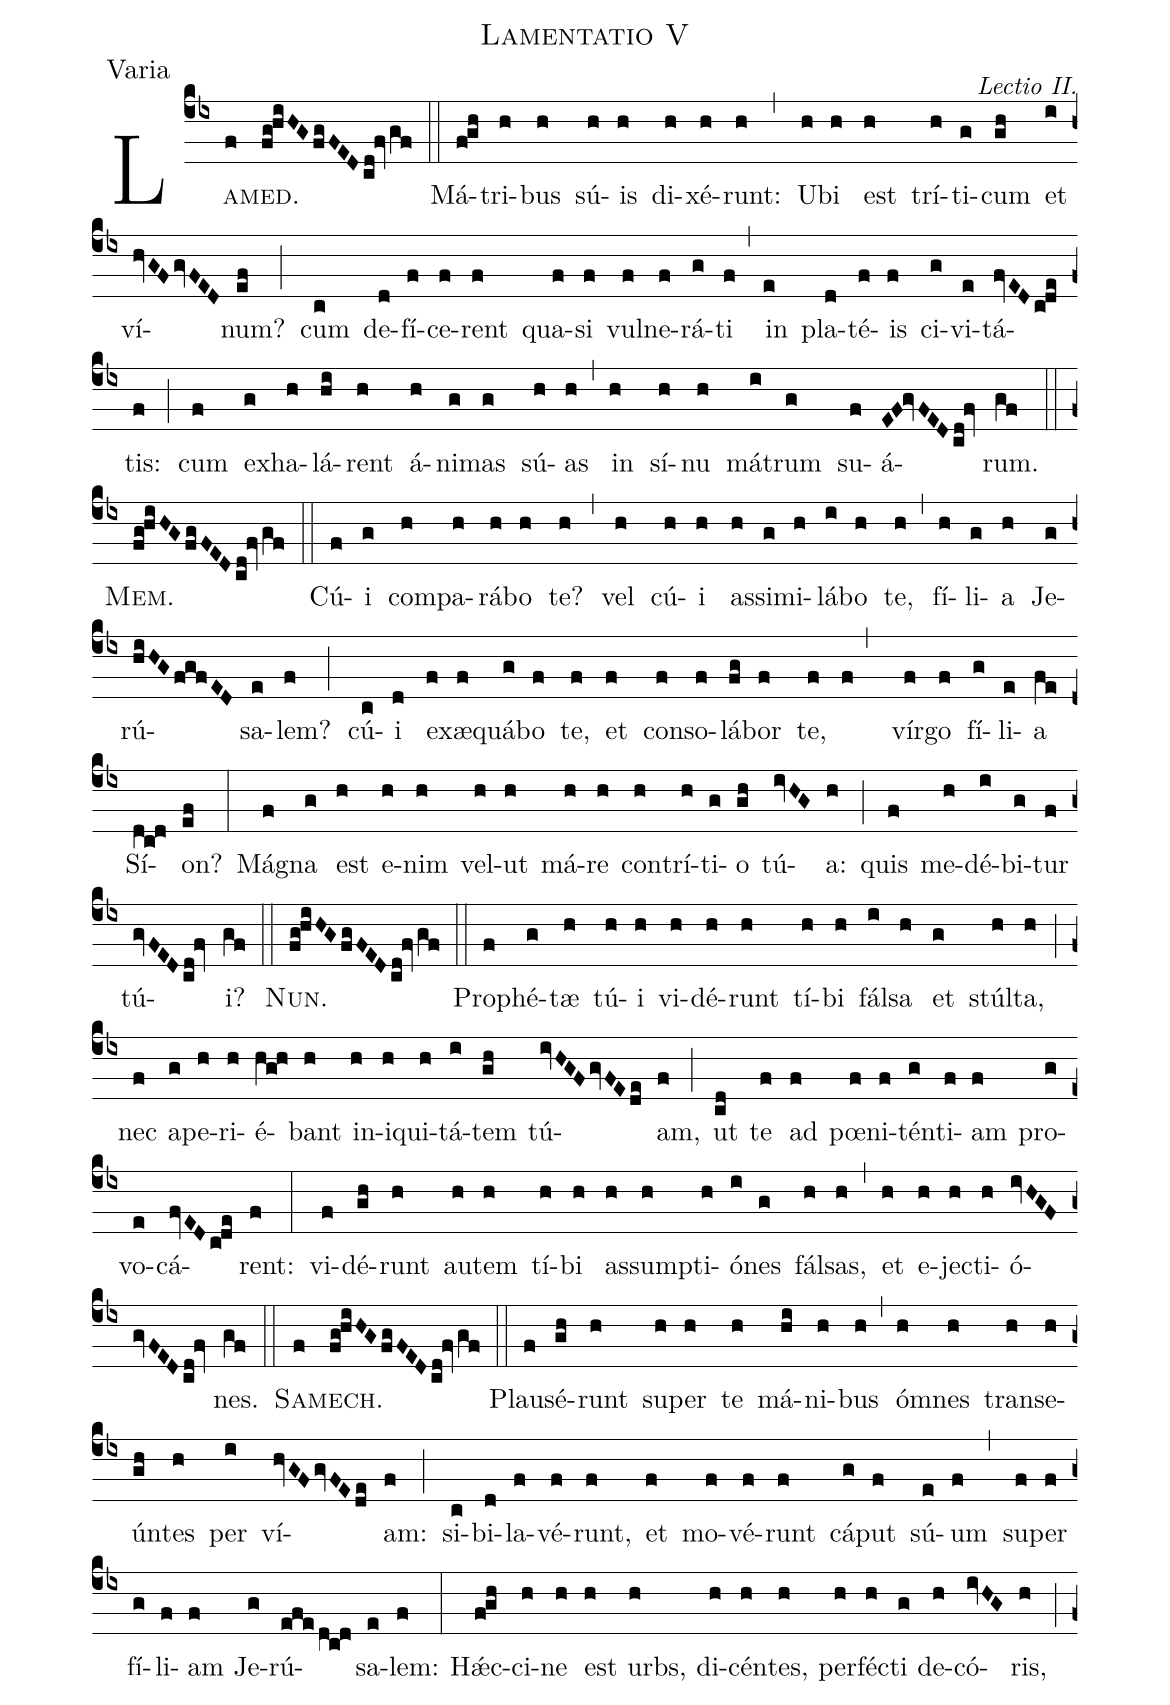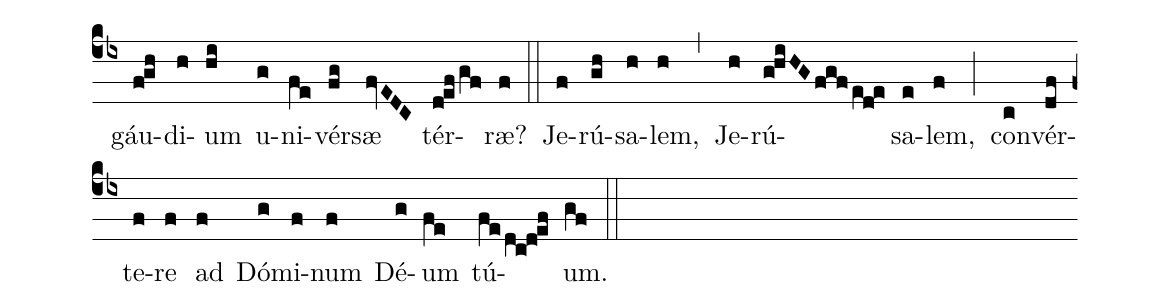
name:Lamentatio V;
office-part:Varia;
commentary:Lectio II.;
%%
(cb4) L<sc>a(f)med</sc>.(fg!hiHGfgFED/cd!fvgf) (::) Má(fgh)tri(h)bus(h) sú(h)is(h) di(h)xé(h)runt:(h) (,) U(h)bi(h) est(h) trí(h)ti(g)cum(gh) et(i) ví(hvGFgvFED)num?(ef) (;) cum(c) de(d)fí(f)ce(f)rent(f) qua(f)si(f) vul(f)ne(f)rá(g)ti(f) (,) in(e) pla(d)té(f)is(f) ci(g)vi(e)tá(fvED/cde)tis:(f) (;) cum(f) ex(g)ha(h)lá(hi)rent(h) á(h)ni(g)mas(g) sú(h)as(h) (,) in(h) sí(h)nu(h) má(i)trum(g) su(f)á(EF!gvFED/cd!fv)rum.(gf) (::)
<sc>Mem</sc>.(fg!hiHGfgFED/cd!fvgf) (::) Cú(f)i(g) com(h)pa(h)rá(h)bo(h) te?(h) (,) vel(h) cú(h)i(h) as(h)si(g)mi(h)lá(i)bo(h) te,(h) (,) fí(h)li(g)a(h) Je(g)rú(hiHG/fgfED)sa(e)lem?(f) (;) cú(c)i(d)  ex(f)æ(f)quá(g)bo(f) te,(f) et(f) con(f)so(f)lá(fg)bor(f) te,(f) (f,) vír(f)go(f) fí(g)li(e)a(fe) Sí(dc!d)on?(ef) (:) Má(f)gna(g) est(h) e(h)nim(h) vel(h)ut(h) má(h)re(h) con(h)trí(h)ti(g)o(gh) tú(ivHG)a:(h) (;) quis(f) me(h)dé(i)bi(g)tur(f) tú(gvFED/cd!fv)i?(gf) (::)
<sc>Nun</sc>.(fg!hiHGfgFED/cd!fvgf) (::) Pro(f)phé(g)tæ(h) tú(h)i(h) vi(h)dé(h)runt(h) tí(h)bi(h) fál(i)sa(h) et(g) stúl(h)ta,(h) (;) nec(f) a(g)pe(h)ri(h)é(hg!h)bant(h) in(h)i(h)qui(h)tá(i)tem(gh) tú(ivHGF/gvFE/de)am,(f) (;) ut(cd) te(f) ad(f) pœ(f)ni(f)tén(g)ti(f)am(f) pro(g)vo(e)cá(fvED/cde)rent:(f) (:) vi(f)dé(gh)runt(h) au(h)tem(h) tí(h)bi(h)  as(h)sum(h)pti(h)ó(i)nes(g) fál(h)sas,(h) (,) et(h) e(h)je(h)cti(h)ó(ivHGF/gvFED/cd!fv)nes.(gf) (::)
<sc>Sa(f)mech</sc>.(fg!hiHGfgFED/cd!fvgf) (::)  Plau(f)sé(gh)runt(h) su(h)per(h) te(h) má(hi)ni(h)bus(h) (,) ó(h)mnes(h) trans(h)e(h)ún(gh)tes(h) per(i) ví(hvGFgvFEde)am:(f) (;) si(c)bi(d)la(f)vé(f)runt,(f) et(f) mo(f)vé(f)runt(f) cá(g)put(f) sú(e)um(f) (,) su(f)per(f) fí(g)li(f)am(f) Je(g)rú(efe/dc!d)sa(e)lem:(f) (:) Hǽc(fgh)ci(h)ne(h) est(h) urbs,(h) di(h)cén(h)tes,(h) per(h)fé(h)cti(g) de(h)có(ivHG)ris,(h) (;) gáu(fgh)di(h)um(hi) u(g)ni(fe)vér(fg)sæ(fvEDC) tér(def/gf)ræ?(f) (::)
Je(f)rú(gh)sa(h)lem,(h) (,)  Je(h)rú(ghiHG/fgf/ed!e)sa(e)lem,(f) (;) con(c)vér(df)te(f)re(f) ad(f) Dó(g)mi(f)num(f) Dé(g)um(fe) tú(fedc!def)um.(gf) (::)
